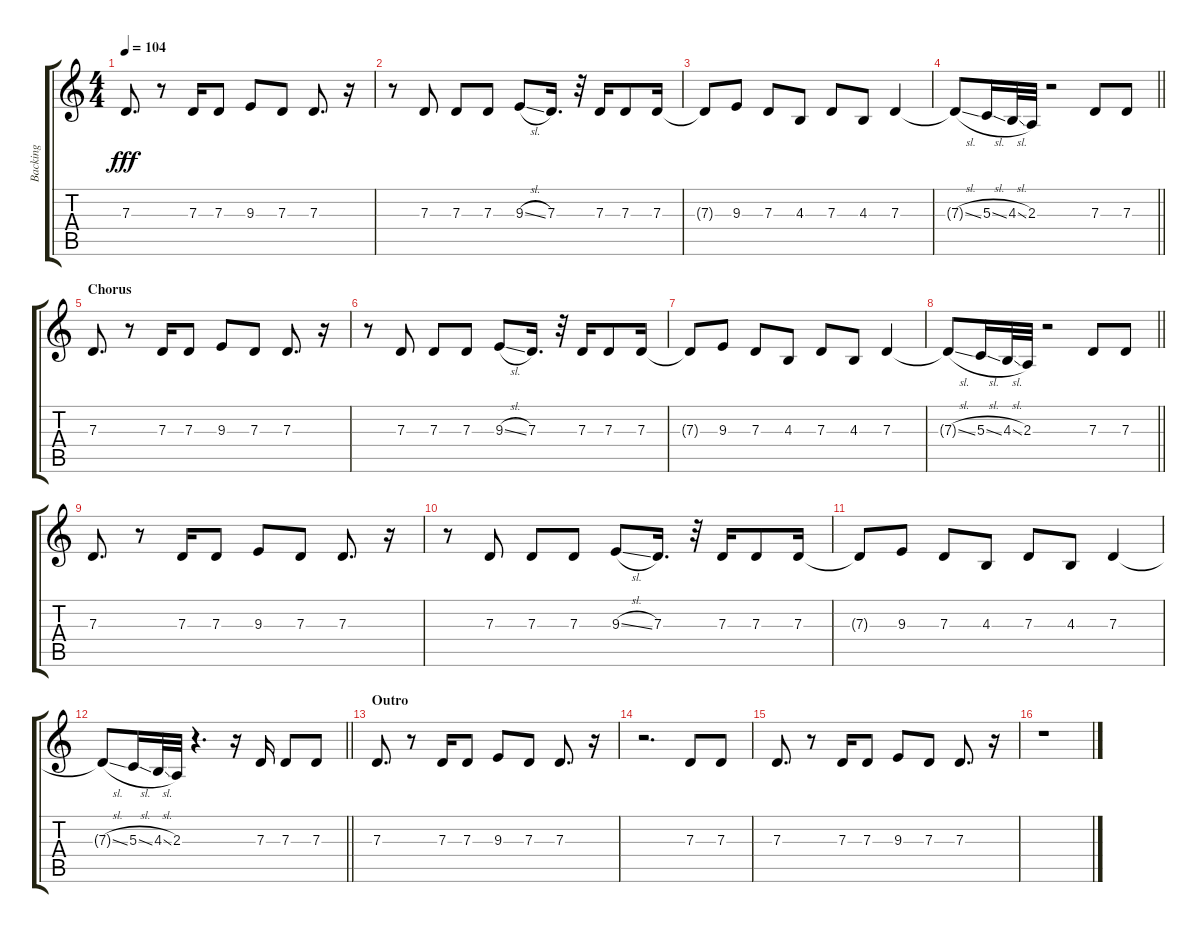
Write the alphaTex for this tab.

\track ("Backing" "Backing") {instrument sopranosax}
\staff {score tabs}
\tuning (E4 B3 G3 D3 A2 E2) {hide}
\ts (4 4)
\tempo 104
\clef g2
\ks c
7.3.8{d dy fff} r.8 7.3.16 7.3.8 9.3.8 7.3.8 7.3.8{d} r.16 |
r.8 7.3.8 7.3.8 7.3.8 9.3{sl}.8 7.3.16{d} r.32 7.3.16 7.3.8 7.3.16 |
7.3{t}.8 9.3.8 7.3.8 4.3.8 7.3.8 4.3.8 7.3.4 |
\barLineRight lightlight
7.3{sl t}.8 5.3{sl}.16 4.3{sl}.32 2.3.32 r.2 7.3.8 7.3.8 |
\section ("" "Chorus")
7.3.8{d} r.8 7.3.16 7.3.8 9.3.8 7.3.8 7.3.8{d} r.16 |
r.8 7.3.8 7.3.8 7.3.8 9.3{sl}.8 7.3.16{d} r.32 7.3.16 7.3.8 7.3.16 |
7.3{t}.8 9.3.8 7.3.8 4.3.8 7.3.8 4.3.8 7.3.4 |
\barLineRight lightlight
7.3{sl t}.8 5.3{sl}.16 4.3{sl}.32 2.3.32 r.2 7.3.8 7.3.8 |
7.3.8{d} r.8 7.3.16 7.3.8 9.3.8 7.3.8 7.3.8{d} r.16 |
r.8 7.3.8 7.3.8 7.3.8 9.3{sl}.8 7.3.16{d} r.32 7.3.16 7.3.8 7.3.16 |
7.3{t}.8 9.3.8 7.3.8 4.3.8 7.3.8 4.3.8 7.3.4 |
\barLineRight lightlight
7.3{sl t}.8 5.3{sl}.16 4.3{sl}.32 2.3.32 r.4{d} r.16 7.3.16 7.3.8 7.3.8 |
\section ("" "Outro")
7.3.8{d} r.8 7.3.16 7.3.8 9.3.8 7.3.8 7.3.8{d} r.16 |
r.2{d} 7.3.8 7.3.8 |
7.3.8{d} r.8 7.3.16 7.3.8 9.3.8 7.3.8 7.3.8{d} r.16 |
r.1
